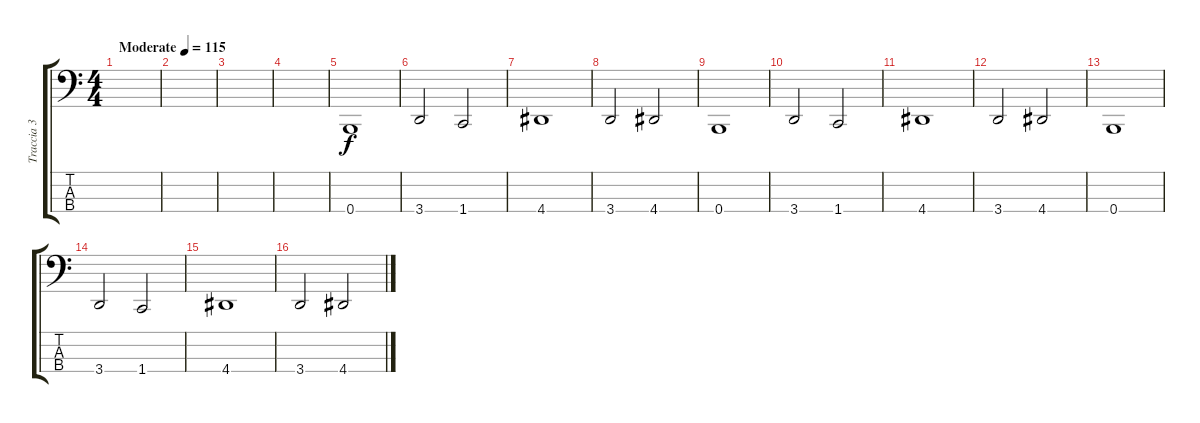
\track ("Traccia 3" "Traccia 3") {instrument electricbassfinger}
\staff {score tabs}
\tuning (D2 A1 E1 B0) {hide}
\ts (4 4)
\tempo (115 "Moderate")
\clef f4
\ks c
|
|
|
|
0.4.1 |
3.4.2 1.4.2 |
4.4.1 |
3.4.2 4.4.2 |
0.4.1 |
3.4.2 1.4.2 |
4.4.1 |
3.4.2 4.4.2 |
0.4.1 |
3.4.2 1.4.2 |
4.4.1 |
3.4.2 4.4.2
